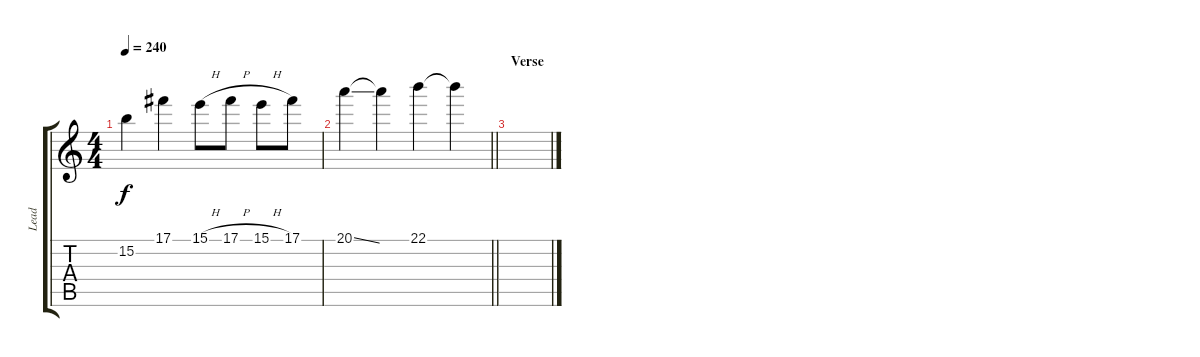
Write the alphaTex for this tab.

\track ("Lead" "Lead") {instrument overdrivenguitar}
\staff {score tabs}
\tuning (Db4 Ab3 E3 B2 Gb2 B1) {hide}
\ts (4 4)
\tempo 240
\clef g2
\ks c
15.2.4{dy f} 17.1.4 15.1{h}.8 17.1{h}.8 15.1{h}.8 17.1.8 |
\barLineRight lightlight
20.1{ss}.4 20.1{t}.4 22.1.4 22.1{t}.4 |
\section ("" "Verse")
